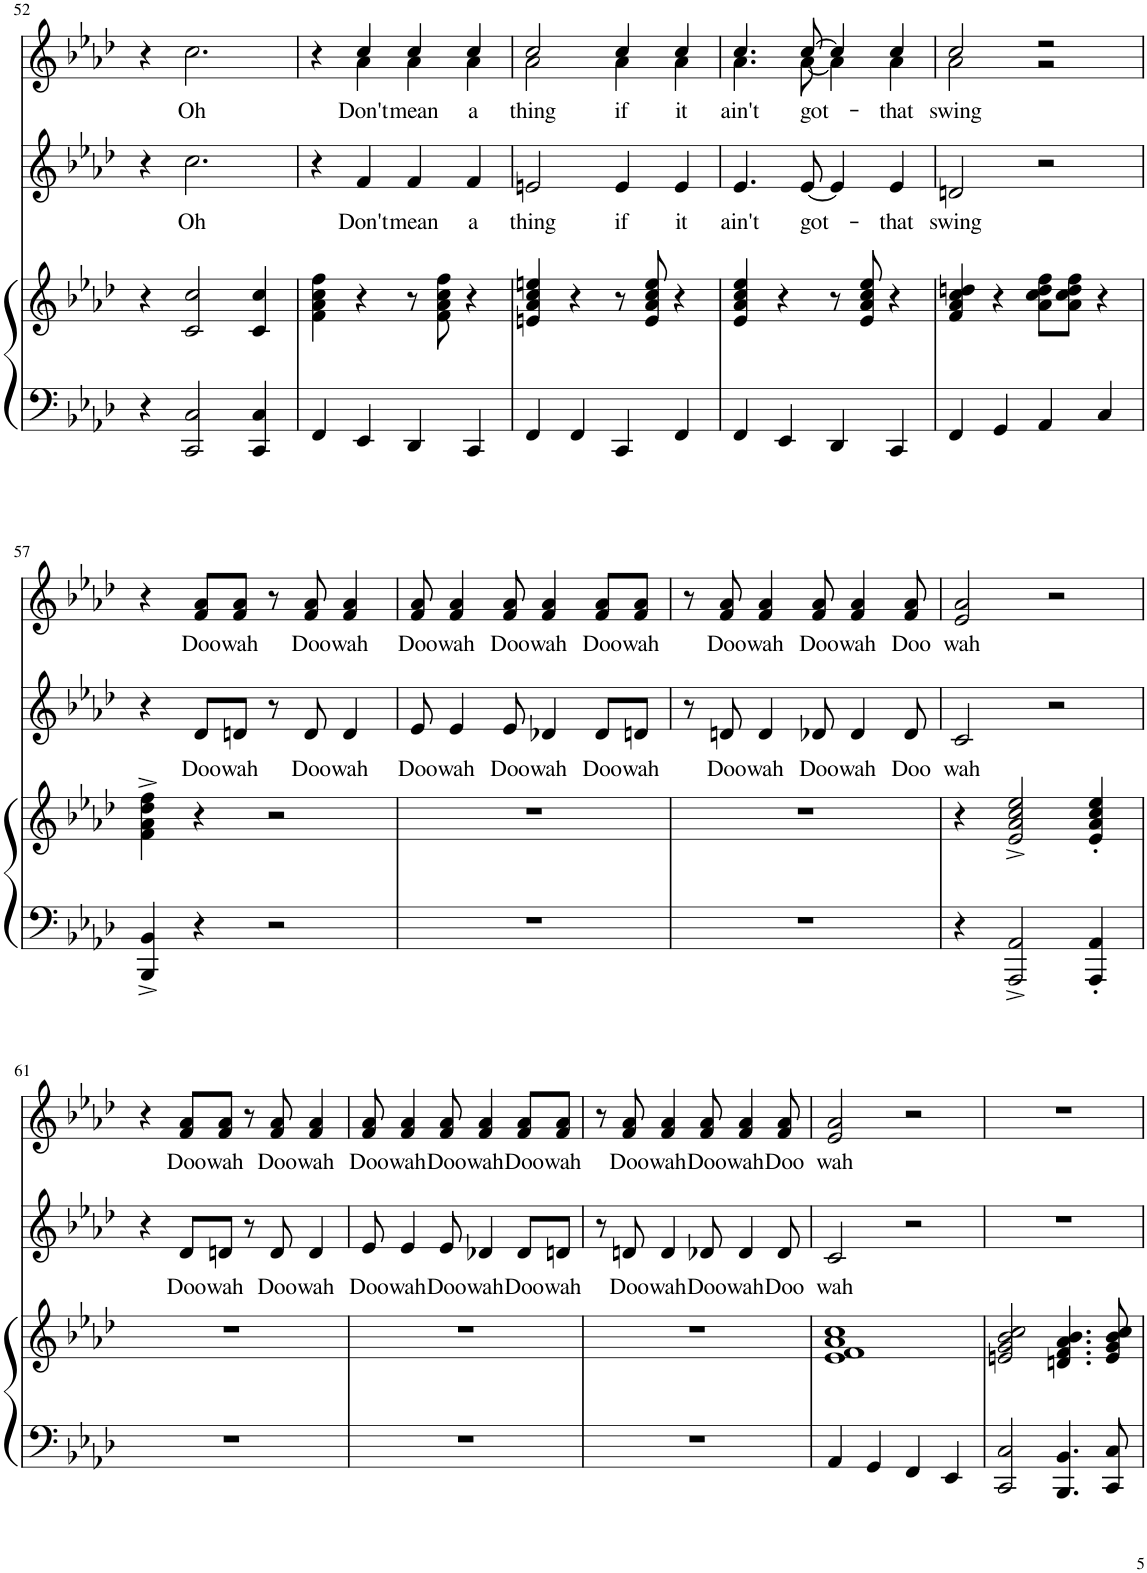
**kern	**kern	**kern	**text	**kern	**text
*part3	*part3	*part2	*part2	*part1	*part1
*staff4	*staff3	*staff2	*staff2	*staff1	*staff1
*I"Piano	*	*I"Alto	*	*I"Soprano	*
*I'Pno	*	*	*	*	*
!!LO:PB:g=z
*clefF4	*clefG2	*clefG2	*	*clefG2	*
*	*	*Trd1c2	*	*Trd1c2	*
*k[b-e-a-d-]	*k[b-e-a-d-]	*k[b-e-a-d-]	*	*k[b-e-a-d-]	*
*M4/4	*M4/4	*M4/4	*	*M4/4	*
=52	=52	=52	=52	=52	=52
4r	4r	4r	.	4r	.
!	!	!	!LO:LY:b	!	!LO:LY:b
2CC/ 2C/	2c/ 2cc/	2.cc\	Oh	2.cc\	Oh
4CC/ 4C/	4c/ 4cc/	.	.	.	.
=53	=53	=53	=53	=53	=53
*	*	*	*	*^	*
4FF/	4f\ 4a-\ 4cc\ 4ff\	4r	.	4r	4ryy	.
!	!	!	!LO:LY:b	!	!	!LO:LY:b
4EE-/	4r	4f/	Don't	4cc/	4a-\	Don't
!	!	!	!LO:LY:b	!	!	!LO:LY:b
4DD-/	8r	4f/	mean	4cc/	4a-\	mean
.	8f\ 8a-\ 8cc\ 8ff\	.	.	.	.	.
!	!	!	!LO:LY:b	!	!	!LO:LY:b
4CC/	4r	4f/	a	4cc/	4a-\	a
=54	=54	=54	=54	=54	=54	=54
!	!	!	!LO:LY:b	!	!	!LO:LY:b
4FF/	4en/ 4a-/ 4cc/ 4een/	2en/	thing	2cc/	2a-\	thing
4FF/	4r	.	.	.	.	.
!	!	!	!LO:LY:b	!	!	!LO:LY:b
4CC/	8r	4e/	if	4cc/	4a-\	if
.	8e/ 8a-/ 8cc/ 8ee/	.	.	.	.	.
!	!	!	!LO:LY:b	!	!	!LO:LY:b
4FF/	4r	4e/	it	4cc/	4a-\	it
=55	=55	=55	=55	=55	=55	=55
!	!	!	!LO:LY:b	!	!	!LO:LY:b
4FF/	4e-/ 4a-/ 4cc/ 4ee-/	4.e-/	ain't	4.cc/	4.a-\	ain't
4EE-/	4r	.	.	.	.	.
!	!	!	!LO:LY:b	!	!	!LO:LY:b
.	.	[8e-/	got-	[8cc/	[8a-\	got-
4DD-/	8r	4e-/]	.	4cc/]	4a-\]	.
.	8e-/ 8a-/ 8cc/ 8ee-/	.	.	.	.	.
!	!	!	!LO:LY:b	!	!	!LO:LY:b
4CC/	4r	4e-/	-that	4cc/	4a-\	-that
=56	=56	=56	=56	=56	=56	=56
!	!	!	!LO:LY:b	!	!	!LO:LY:b
4FF/	4f/ 4a-/ 4cc/ 4ddn/	2dn/	swing	2cc/	2a-\	swing
4GG/	4r	.	.	.	.	.
4AA-/	8a-\ 8cc\ 8dd\ 8ff\L	2r	.	2r	2r	.
.	8a-\ 8cc\ 8dd\ 8ff\J	.	.	.	.	.
4C/	4r	.	.	.	.	.
*	*	*	*	*v	*v	*
!!LO:LB:g=z
=57	=57	=57	=57	=57	=57
4BBB-/^ 4BB-/^	4f\^ 4a-\^ 4dd-\^ 4ff\^	4r	.	4r	.
!	!	!	!LO:LY:b	!	!LO:LY:b
4r	4r	8d-/L	Doo	8f/ 8a-/L	Doo
!	!	!	!LO:LY:b	!	!LO:LY:b
.	.	8dn/J	wah	8f/ 8a-/J	wah
2r	2r	8r	.	8r	.
!	!	!	!LO:LY:b	!	!LO:LY:b
.	.	8d/	Doo	8f/ 8a-/	Doo
!	!	!	!LO:LY:b	!	!LO:LY:b
.	.	4d/	wah	4f/ 4a-/	wah
=58	=58	=58	=58	=58	=58
!	!	!	!LO:LY:b	!	!LO:LY:b
1r	1r	8e-/	Doo	8f/ 8a-/	Doo
!	!	!	!LO:LY:b	!	!LO:LY:b
.	.	4e-/	wah	4f/ 4a-/	wah
!	!	!	!LO:LY:b	!	!LO:LY:b
.	.	8e-/	Doo	8f/ 8a-/	Doo
!	!	!	!LO:LY:b	!	!LO:LY:b
.	.	4d-X/	wah	4f/ 4a-/	wah
!	!	!	!LO:LY:b	!	!LO:LY:b
.	.	8d-/L	Doo	8f/ 8a-/L	Doo
!	!	!	!LO:LY:b	!	!LO:LY:b
.	.	8dn/J	wah	8f/ 8a-/J	wah
=59	=59	=59	=59	=59	=59
1r	1r	8r	.	8r	.
!	!	!	!LO:LY:b	!	!LO:LY:b
.	.	8dn/	Doo	8f/ 8a-/	Doo
!	!	!	!LO:LY:b	!	!LO:LY:b
.	.	4d/	wah	4f/ 4a-/	wah
!	!	!	!LO:LY:b	!	!LO:LY:b
.	.	8d-X/	Doo	8f/ 8a-/	Doo
!	!	!	!LO:LY:b	!	!LO:LY:b
.	.	4d-/	wah	4f/ 4a-/	wah
!	!	!	!LO:LY:b	!	!LO:LY:b
.	.	8d-/	Doo	8f/ 8a-/	Doo
=60	=60	=60	=60	=60	=60
!	!	!	!LO:LY:b	!	!LO:LY:b
4r	4r	2c/	wah	2e-/ 2a-/	wah
2AAA-/^ 2AA-/^	2e-/^ 2a-/^ 2cc/^ 2ee-/^	.	.	.	.
.	.	2r	.	2r	.
4AAA-/' 4AA-/'	4e-/' 4a-/' 4cc/' 4ee-/'	.	.	.	.
!!LO:LB:g=z
=61	=61	=61	=61	=61	=61
1r	1r	4r	.	4r	.
!	!	!	!LO:LY:b	!	!LO:LY:b
.	.	8d-/L	Doo	8f/ 8a-/L	Doo
!	!	!	!LO:LY:b	!	!LO:LY:b
.	.	8dn/J	wah	8f/ 8a-/J	wah
.	.	8r	.	8r	.
!	!	!	!LO:LY:b	!	!LO:LY:b
.	.	8d/	Doo	8f/ 8a-/	Doo
!	!	!	!LO:LY:b	!	!LO:LY:b
.	.	4d/	wah	4f/ 4a-/	wah
=62	=62	=62	=62	=62	=62
!	!	!	!LO:LY:b	!	!LO:LY:b
1r	1r	8e-/	Doo	8f/ 8a-/	Doo
!	!	!	!LO:LY:b	!	!LO:LY:b
.	.	4e-/	wah	4f/ 4a-/	wah
!	!	!	!LO:LY:b	!	!LO:LY:b
.	.	8e-/	Doo	8f/ 8a-/	Doo
!	!	!	!LO:LY:b	!	!LO:LY:b
.	.	4d-X/	wah	4f/ 4a-/	wah
!	!	!	!LO:LY:b	!	!LO:LY:b
.	.	8d-/L	Doo	8f/ 8a-/L	Doo
!	!	!	!LO:LY:b	!	!LO:LY:b
.	.	8dn/J	wah	8f/ 8a-/J	wah
=63	=63	=63	=63	=63	=63
1r	1r	8r	.	8r	.
!	!	!	!LO:LY:b	!	!LO:LY:b
.	.	8dn/	Doo	8f/ 8a-/	Doo
!	!	!	!LO:LY:b	!	!LO:LY:b
.	.	4d/	wah	4f/ 4a-/	wah
!	!	!	!LO:LY:b	!	!LO:LY:b
.	.	8d-X/	Doo	8f/ 8a-/	Doo
!	!	!	!LO:LY:b	!	!LO:LY:b
.	.	4d-/	wah	4f/ 4a-/	wah
!	!	!	!LO:LY:b	!	!LO:LY:b
.	.	8d-/	Doo	8f/ 8a-/	Doo
=64	=64	=64	=64	=64	=64
!	!	!	!LO:LY:b	!	!LO:LY:b
4AA-/	1e- 1f 1a- 1cc	2c/	wah	2e-/ 2a-/	wah
4GG/	.	.	.	.	.
4FF/	.	2r	.	2r	.
4EE-/	.	.	.	.	.
=65	=65	=65	=65	=65	=65
2CC/ 2C/	2en/ 2g/ 2b-/ 2cc/	1r	.	1r	.
4.BBB-/ 4.BB-/	4.dn/ 4.f/ 4.a-/ 4.b-/	.	.	.	.
8CC/ 8C/	8e/ 8g/ 8b-/ 8cc/	.	.	.	.
=	=	=	=	=	=
*-	*-	*-	*-	*-	*-
